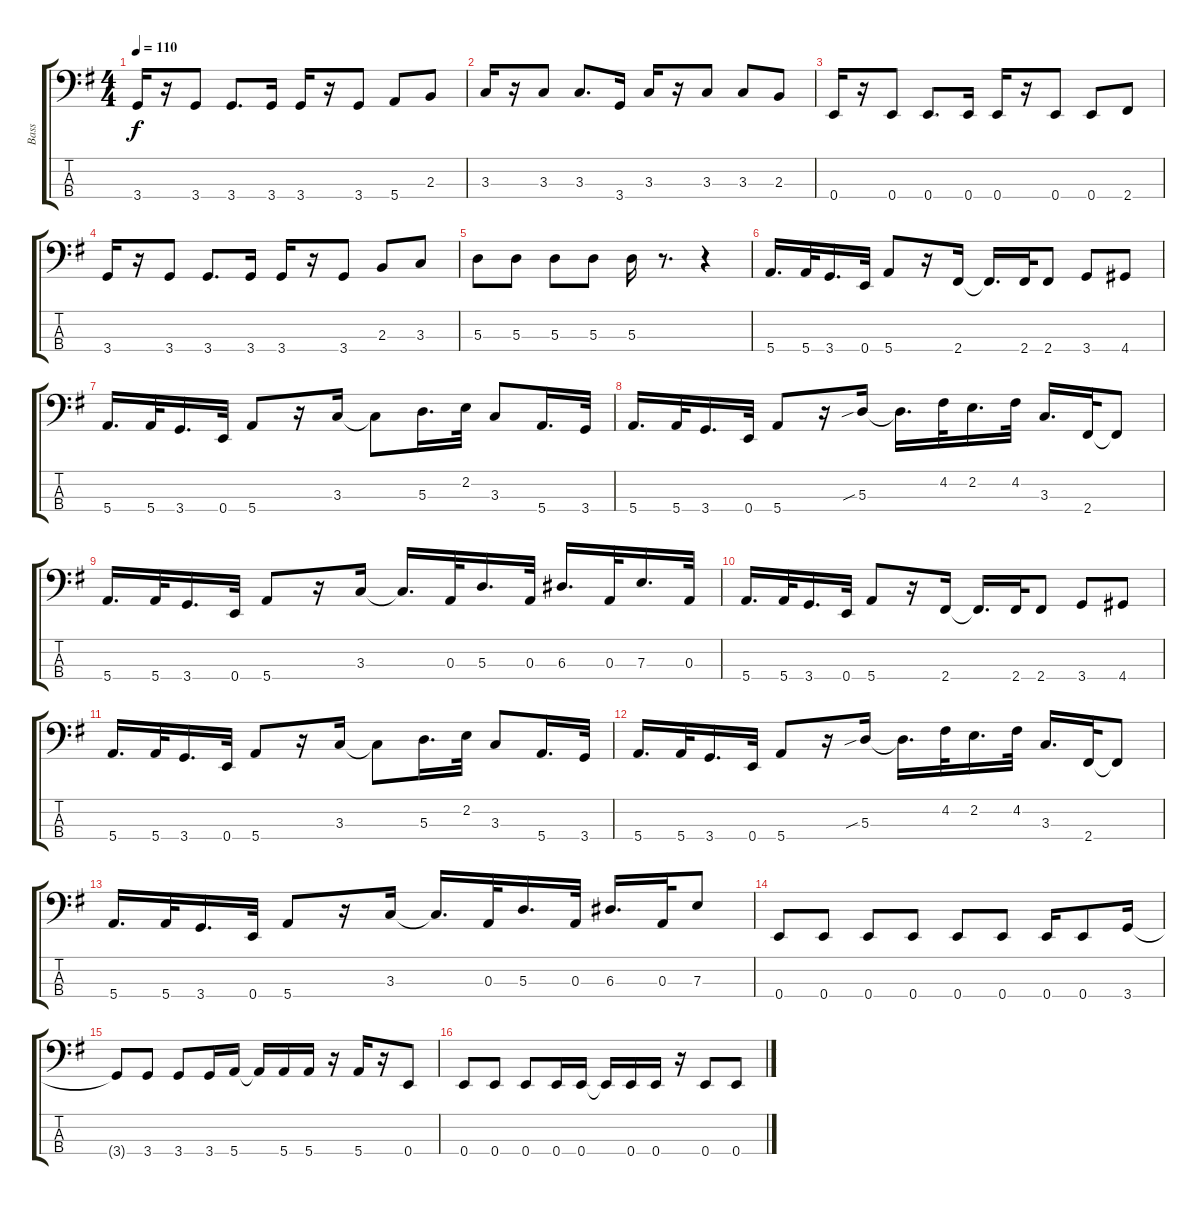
\track ("Bass" "Bass") {instrument electricbassfinger}
\staff {score tabs}
\tuning (G2 D2 A1 E1) {hide}
\ts (4 4)
\tempo 110
\clef f4
\ks g
3.4.16{dy f} r.16 3.4.8 3.4.8{d} 3.4.16 3.4.16 r.16 3.4.8 5.4.8 2.3.8 |
3.3.16 r.16 3.3.8 3.3.8{d} 3.4.16 3.3.16 r.16 3.3.8 3.3.8 2.3.8 |
0.4.16 r.16 0.4.8 0.4.8{d} 0.4.16 0.4.16 r.16 0.4.8 0.4.8 2.4.8 |
3.4.16 r.16 3.4.8 3.4.8{d} 3.4.16 3.4.16 r.16 3.4.8 2.3.8 3.3.8 |
5.3.8 5.3.8 5.3.8 5.3.8 5.3.16 r.8{d} r.4 |
5.4.16{d} 5.4.32 3.4.16{d} 0.4.32 5.4.8 r.16 2.4.16 2.4{t}.16{d} 2.4.32 2.4.8 3.4.8 4.4.8 |
5.4.16{d} 5.4.32 3.4.16{d} 0.4.32 5.4.8 r.16 3.3.16 3.3{t}.8 5.3.16{d} 2.2.32 3.3.8 5.4.16{d} 3.4.32 |
5.4.16{d} 5.4.32 3.4.16{d} 0.4.32 5.4.8 r.16 5.3{sib}.16 5.3{t}.16{d} 4.2.32 2.2.16{d} 4.2.32 3.3.16{d} 2.4.32 2.4{t}.8 |
5.4.16{d} 5.4.32 3.4.16{d} 0.4.32 5.4.8 r.16 3.3.16 3.3{t}.16{d} 0.3.32 5.3.16{d} 0.3.32 6.3.16{d} 0.3.32 7.3.16{d} 0.3.32 |
5.4.16{d} 5.4.32 3.4.16{d} 0.4.32 5.4.8 r.16 2.4.16 2.4{t}.16{d} 2.4.32 2.4.8 3.4.8 4.4.8 |
5.4.16{d} 5.4.32 3.4.16{d} 0.4.32 5.4.8 r.16 3.3.16 3.3{t}.8 5.3.16{d} 2.2.32 3.3.8 5.4.16{d} 3.4.32 |
5.4.16{d} 5.4.32 3.4.16{d} 0.4.32 5.4.8 r.16 5.3{sib}.16 5.3{t}.16{d} 4.2.32 2.2.16{d} 4.2.32 3.3.16{d} 2.4.32 2.4{t}.8 |
5.4.16{d} 5.4.32 3.4.16{d} 0.4.32 5.4.8 r.16 3.3.16 3.3{t}.16{d} 0.3.32 5.3.16{d} 0.3.32 6.3.16{d} 0.3.32 7.3.8 |
0.4.8 0.4.8 0.4.8 0.4.8 0.4.8 0.4.8 0.4.16 0.4.8 3.4.16 |
3.4{t}.8 3.4.8 3.4.8 3.4.16 5.4.16 5.4{t}.16 5.4.16 5.4.16 r.16 5.4.16 r.16 0.4.8 |
0.4.8 0.4.8 0.4.8 0.4.16 0.4.16 0.4{t}.16 0.4.16 0.4.16 r.16 0.4.8 0.4.8
